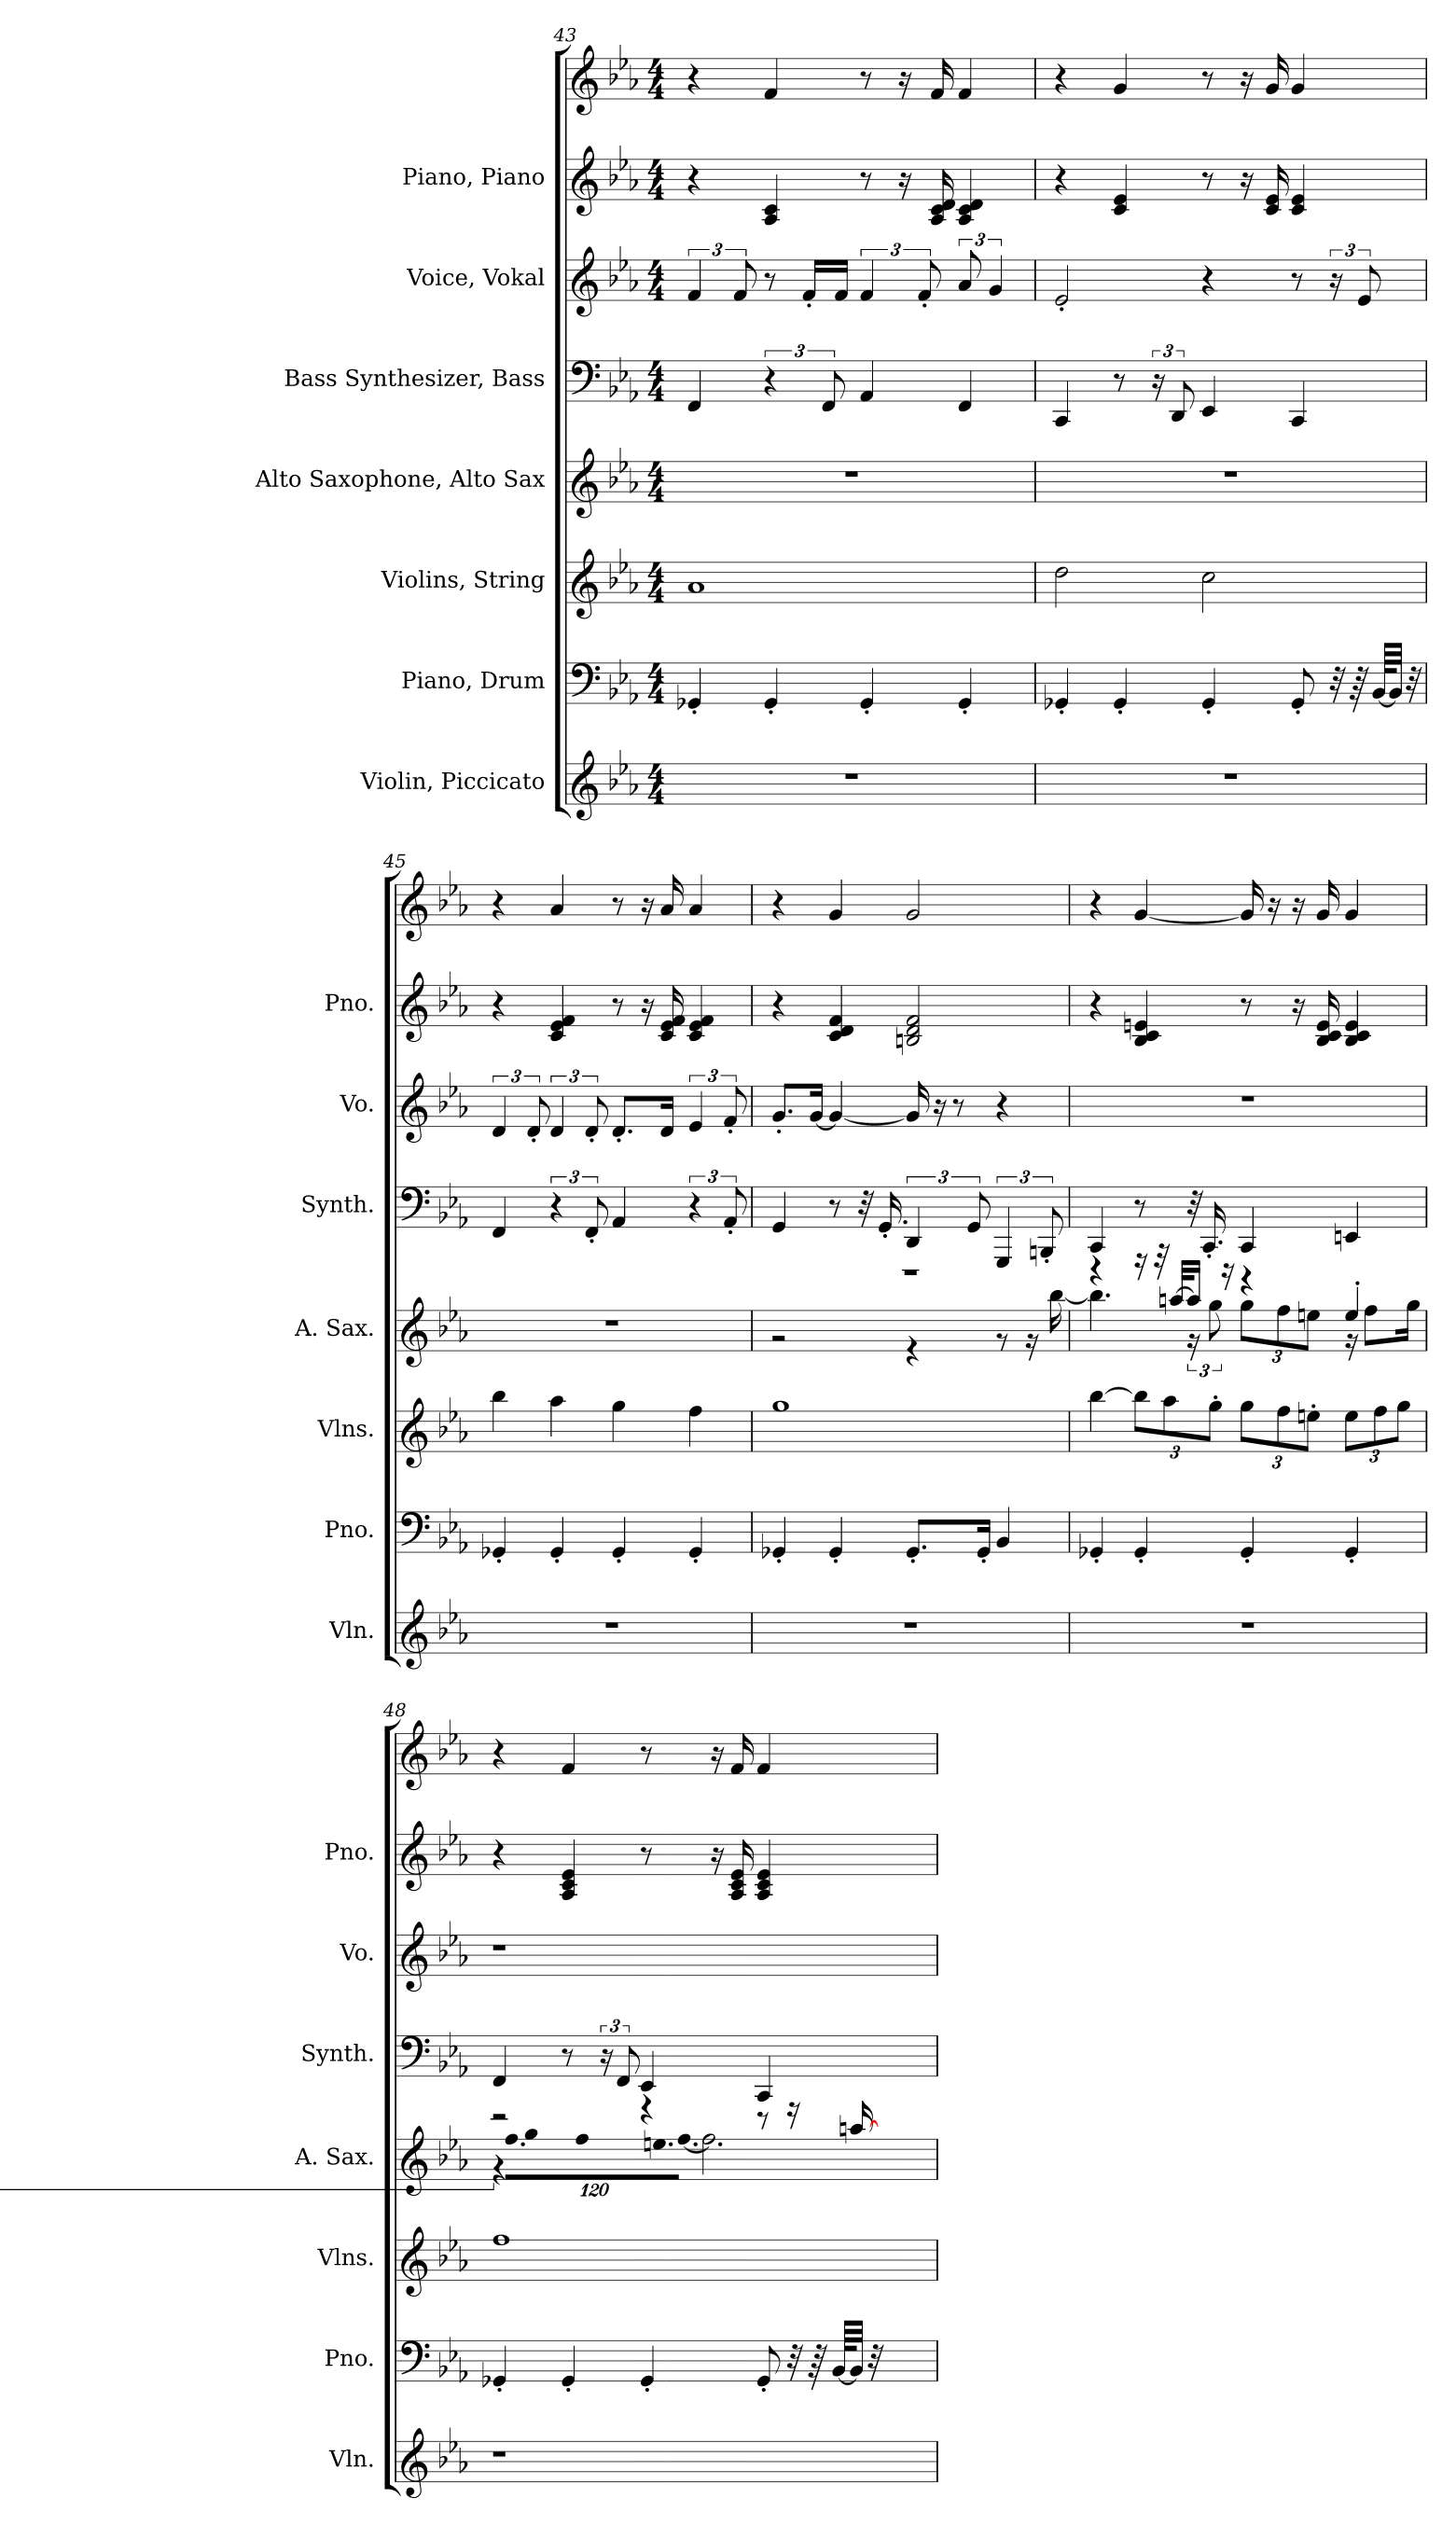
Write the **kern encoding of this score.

**kern	**kern	**kern	**kern	**kern	**kern	**kern	**kern
*part7	*part6	*part5	*part4	*part3	*part2	*part1	*part1
*staff8	*staff7	*staff6	*staff5	*staff4	*staff3	*staff2	*staff1
*I"Violin, Piccicato	*I"Piano, Drum	*I"Violins, String	*I"Alto Saxophone, Alto Sax	*I"Bass Synthesizer, Bass	*I"Voice, Vokal	*I"Piano, Piano	*
*I'Vln.	*I'Pno.	*I'Vlns.	*I'A. Sax.	*I'Synth.	*I'Vo.	*I'Pno.	*
!!LO:PB:g=z
*clefG2	*clefF4	*clefG2	*clefG2	*clefF4	*clefG2	*clefG2	*clefG2
*	*	*	*ITrd5c9	*	*	*	*
*k[b-e-a-]	*k[b-e-a-]	*k[b-e-a-]	*k[b-e-a-d-g-c-]	*k[b-e-a-]	*k[b-e-a-]	*k[b-e-a-]	*k[b-e-a-]
*M4/4	*M4/4	*M4/4	*M4/4	*M4/4	*M4/4	*M4/4	*M4/4
=43	=43	=43	=43	=43	=43	=43	=43
1r	4GG-X'/	1a-	1r	4FF/	6f/	4r	4r
.	.	.	.	.	12f/	.	.
.	4GG-'/	.	.	6r	8r	4A-/ 4c/	4f/
.	.	.	.	.	16f'/LL	.	.
.	.	.	.	12FF/	.	.	.
.	.	.	.	.	16f/JJ	.	.
.	4GG-'/	.	.	4AA-/	6f/	8r	8r
.	.	.	.	.	.	16r	16r
.	.	.	.	.	12f'/	.	.
.	.	.	.	.	.	16A-/ 16c/ 16d/	16f/
.	4GG-'/	.	.	4FF/	12a-/	4A-/ 4c/ 4d/	4f/
.	.	.	.	.	6g/	.	.
=44	=44	=44	=44	=44	=44	=44	=44
1r	4GG-X'/	2dd\	1r	4CC/	2e-'/	4r	4r
.	4GG-'/	.	.	8r	.	4c/ 4e-/	4g/
.	.	.	.	24r	.	.	.
.	.	.	.	12DD/	.	.	.
.	4GG-'/	2cc\	.	4EE-/	4r	8r	8r
.	.	.	.	.	.	16r	16r
.	.	.	.	.	.	16c/ 16e-/	16g/
.	8GG-'/	.	.	4CC/	8r	4c/ 4e-/	4g/
.	32r	.	.	.	24r	.	.
.	64r	.	.	.	.	.	.
.	.	.	.	.	12e-/	.	.
.	[64BB-/KLLL	.	.	.	.	.	.
.	32BB-/JJJ]	.	.	.	.	.	.
.	32r	.	.	.	.	.	.
=45	=45	=45	=45	=45	=45	=45	=45
1r	4GG-X'/	4bb-\	1r	4FF/	6d/	4r	4r
.	.	.	.	.	12d'/	.	.
.	4GG-'/	4aa-\	.	6r	6d/	4c/ 4e-/ 4f/	4a-/
.	.	.	.	12FF'/	12d'/	.	.
.	4GG-'/	4gg\	.	4AA-/	8.d'/L	8r	8r
.	.	.	.	.	.	16r	16r
.	.	.	.	.	16d/Jk	16c/ 16e-/ 16f/	16a-/
.	4GG-'/	4ff\	.	6r	6e-/	4c/ 4e-/ 4f/	4a-/
.	.	.	.	12AA-'/	12f'/	.	.
!!LO:PB:g=z
=46	=46	=46	=46	=46	=46	=46	=46
*	*	*	*^	*	*	*	*
1r	4GG-X'/	1gg	1r	2r	4GG/	8.g'/L	4r	4r
.	.	.	.	.	.	[16g/Jk	.	.
.	4GG-'/	.	.	.	8r	4g/_	4c/ 4d/ 4f/	4g/
.	.	.	.	.	32r	.	.	.
.	.	.	.	.	16.GG'/	.	.	.
.	8.GG-'/L	.	.	4r	6DD/	16g/]	2Bn/ 2d/ 2f/	2g/
.	.	.	.	.	.	16r	.	.
.	.	.	.	.	.	8r	.	.
.	.	.	.	.	12GG/	.	.	.
.	16GG-'/Jk	.	.	.	.	.	.	.
.	4BB-/	.	.	8r	6GGG/	4r	.	.
.	.	.	.	16r	.	.	.	.
.	.	.	.	.	12BBBn'/	.	.	.
.	.	.	.	[16dd-\	.	.	.	.
=47	=47	=47	=47	=47	=47	=47	=47	=47
1r	4GG-X'/	[4bb-\	4r	4.dd-\]	4CC/	1r	4r	4r
*	*	*Xbrackettup	*	*	*	*	*	*
.	4GG-'/	12bb-\L]	16r	.	8r	.	4B-/ 4c/ 4en/	[4g/
.	.	.	32r	.	.	.	.	.
.	.	12aa-\	.	.	.	.	.	.
.	.	.	[32ccn/KLL	.	.	.	.	.
.	.	.	16cc/JJ]	24r	32r	.	.	.
.	.	.	.	.	16.CC'/	.	.	.
.	.	12gg'\J	.	12b-\	.	.	.	.
.	.	.	16r	.	.	.	.	.
*	*	*	*	*Xbrackettup	*	*	*	*
.	4GG-'/	12gg\L	4r	12b-\L	4CC/	.	8r	16g/]
.	.	.	.	.	.	.	.	16r
.	.	12ff\	.	12a-\	.	.	.	.
.	.	.	.	.	.	.	16r	16r
.	.	12een'\J	.	12gn\J	.	.	.	.
.	.	.	.	.	.	.	16B-/ 16c/ 16e/	16g/
.	4GG-'/	12ee\L	4g'/	16r	4EEn/	.	4B-/ 4c/ 4e/	4g/
.	.	.	.	8a-\L	.	.	.	.
.	.	12ff\	.	.	.	.	.	.
.	.	12gg\J	.	.	.	.	.	.
.	.	.	.	16b-\Jk	.	.	.	.
!!LO:PB:g=z
=48	=48	=48	=48	=48	=48	=48	=48	=48
*	*	*	*	*brackettup	*	*	*	*
!	!	!	!	!LO:N:vis=64	!	!	!	!
1r	4GG-X'/	1ff	2r	960%17r	4FF/	1r	4r	4r
!	!	!	!	!LO:N:vis=32.	!	!	!	!
.	.	.	.	1920%103a-\LLL	.	.	.	.
!	!	!	!	!LO:N:vis=32	!	!	!	!
.	.	.	.	640%23b-\	.	.	.	.
!	!	!	!	!LO:N:vis=32	!	!	!	!
.	.	.	.	640%23a-\	.	.	.	.
!	!	!	!	!LO:N:vis=32.	!	!	!	!
.	.	.	.	1920%103gn\	.	.	.	.
!	!	!	!	!LO:N:vis=32.	!	!	!	!
.	.	.	.	[1920%103a-\JJJ	.	.	.	.
.	4GG-'/	.	.	.	8r	.	4A-/ 4c/ 4e-/	4f/
.	.	.	.	2.a-\]	.	.	.	.
.	.	.	.	.	24r	.	.	.
.	.	.	.	.	12FF/	.	.	.
.	4GG-'/	.	4r	.	4EE-/	.	8r	8r
.	.	.	.	.	.	.	16r	16r
.	.	.	.	.	.	.	16A-/ 16c/ 16e-/	16f/
.	8GG-'/	.	8r	.	4CC/	.	4A-/ 4c/ 4e-/	4f/
.	32r	.	16r	.	.	.	.	.
.	64r	.	.	.	.	.	.	.
.	[64BB-/KLLL	.	.	.	.	.	.	.
.	32BB-/JJJ]	.	[16ccn/	.	.	.	.	.
.	32r	.	.	.	.	.	.	.
1920ryy	1920ryy	1920ryy	1920ryy	.	1920ryy	1920ryy	1920ryy	1920ryy
*	*	*	*v	*v	*	*	*	*
=	=	=	=	=	=	=	=
*-	*-	*-	*-	*-	*-	*-	*-
